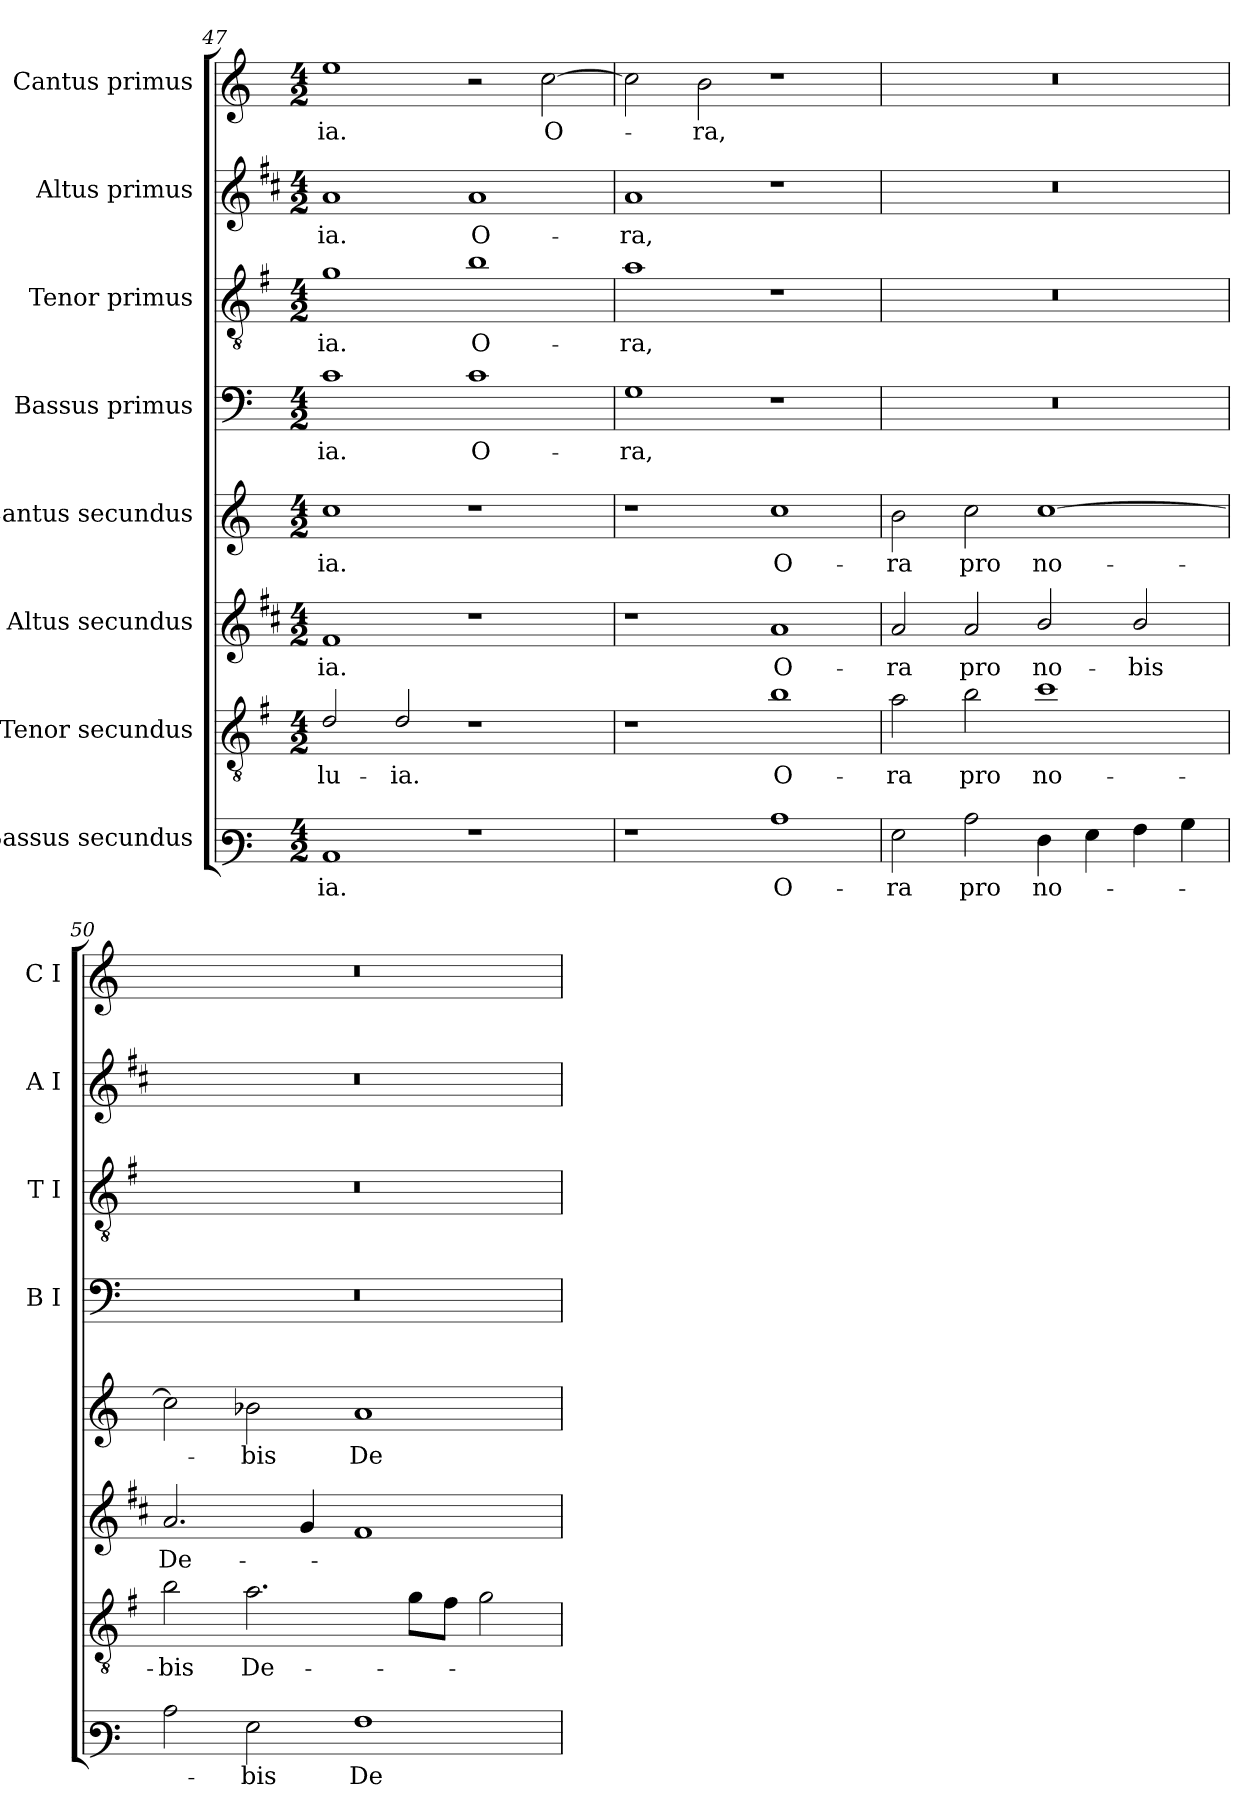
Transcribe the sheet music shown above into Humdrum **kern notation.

**kern	**text	**kern	**text	**kern	**text	**kern	**text	**kern	**text	**kern	**text	**kern	**text	**kern	**text
*part8	*part8	*part7	*part7	*part6	*part6	*part5	*part5	*part4	*part4	*part3	*part3	*part2	*part2	*part1	*part1
*staff8	*staff8	*staff7	*staff7	*staff6	*staff6	*staff5	*staff5	*staff4	*staff4	*staff3	*staff3	*staff2	*staff2	*staff1	*staff1
*I"Bassus secundus	*	*I"Tenor secundus	*	*I"Altus secundus	*	*I"Cantus secundus	*	*I"Bassus primus	*	*I"Tenor primus	*	*I"Altus primus	*	*I"Cantus primus	*
*	*	*	*	*	*	*	*	*I'B I	*	*I'T I	*	*I'A I	*	*I'C I	*
*clefF3	*	*clefGv2	*	*clefG2	*	*clefG2	*	*clefF4	*	*clefGv2	*	*clefG2	*	*clefG2	*
*	*	*ITrd4c7	*	*ITrd1c2	*	*	*	*	*	*ITrd4c7	*	*ITrd1c2	*	*	*
*k[]	*	*k[]	*	*k[]	*	*k[]	*	*k[]	*	*k[]	*	*k[]	*	*k[]	*
*C:	*	*C:	*	*C:	*	*C:	*	*C:	*	*C:	*	*C:	*	*C:	*
*M4/2	*	*M4/2	*	*M4/2	*	*M4/2	*	*M4/2	*	*M4/2	*	*M4/2	*	*M4/2	*
=47	=47	=47	=47	=47	=47	=47	=47	=47	=47	=47	=47	=47	=47	=47	=47
!	!LO:LY:b	!	!LO:LY:b	!	!LO:LY:b	!	!LO:LY:b	!	!LO:LY:b	!	!LO:LY:b	!	!LO:LY:b	!	!LO:LY:b
1C	-ia.	2G/	-lu-	1e	-ia.	1cc	-ia.	1c	-ia.	1c	-ia.	1g	-ia.	1ee	-ia.
!	!	!	!LO:LY:b	!	!	!	!	!	!	!	!	!	!	!	!
.	.	2G/	-ia.	.	.	.	.	.	.	.	.	.	.	.	.
!	!	!	!	!	!	!	!	!	!LO:LY:b	!	!LO:LY:b	!	!LO:LY:b	!	!
1r	.	1r	.	1r	.	1r	.	1c	O-	1e	O-	1g	O-	2r	.
!	!	!	!	!	!	!	!	!	!	!	!	!	!	!	!LO:LY:b
.	.	.	.	.	.	.	.	.	.	.	.	.	.	[2cc\	O-
=48	=48	=48	=48	=48	=48	=48	=48	=48	=48	=48	=48	=48	=48	=48	=48
!	!	!	!	!	!	!	!	!	!LO:LY:b	!	!LO:LY:b	!	!LO:LY:b	!	!
1r	.	1r	.	1r	.	1r	.	1G	-ra,	1d	-ra,	1g	-ra,	2cc\]	.
!	!	!	!	!	!	!	!	!	!	!	!	!	!	!	!LO:LY:b
.	.	.	.	.	.	.	.	.	.	.	.	.	.	2b\	-ra,
!	!LO:LY:b	!	!LO:LY:b	!	!LO:LY:b	!	!LO:LY:b	!	!	!	!	!	!	!	!
1c	O-	1e	O-	1g	O-	1cc	O-	1r	.	1r	.	1r	.	1r	.
=49	=49	=49	=49	=49	=49	=49	=49	=49	=49	=49	=49	=49	=49	=49	=49
!	!LO:LY:b	!	!LO:LY:b	!	!LO:LY:b	!	!LO:LY:b	!	!	!	!	!	!	!	!
2G\	-ra	2d\	-ra	2g/	-ra	2b\	-ra	0r	.	0r	.	0r	.	0r	.
!	!LO:LY:b	!	!LO:LY:b	!	!LO:LY:b	!	!LO:LY:b	!	!	!	!	!	!	!	!
2c\	pro	2e\	pro	2g/	pro	2cc\	pro	.	.	.	.	.	.	.	.
!	!LO:LY:b	!	!LO:LY:b	!	!LO:LY:b	!	!LO:LY:b	!	!	!	!	!	!	!	!
4F\	no-	1f	no-	2a/	no-	[1cc	no-	.	.	.	.	.	.	.	.
4G\	.	.	.	.	.	.	.	.	.	.	.	.	.	.	.
!	!	!	!	!	!LO:LY:b	!	!	!	!	!	!	!	!	!	!
4A\	.	.	.	2a/	-bis	.	.	.	.	.	.	.	.	.	.
4B\	.	.	.	.	.	.	.	.	.	.	.	.	.	.	.
!!LO:PB:g=z
=50	=50	=50	=50	=50	=50	=50	=50	=50	=50	=50	=50	=50	=50	=50	=50
!	!	!	!LO:LY:b	!	!LO:LY:b	!	!	!	!	!	!	!	!	!	!
2c\	.	2e\	-bis	2.g/	De-	2cc\]	.	0r	.	0r	.	0r	.	0r	.
!	!LO:LY:b	!	!LO:LY:b	!	!	!	!LO:LY:b	!	!	!	!	!	!	!	!
2G\	-bis	2.d\	De-	.	.	2b-X\	-bis	.	.	.	.	.	.	.	.
.	.	.	.	4f/	.	.	.	.	.	.	.	.	.	.	.
!	!LO:LY:b	!	!	!	!	!	!LO:LY:b	!	!	!	!	!	!	!	!
1A	De-	.	.	1e	.	1a	De-	.	.	.	.	.	.	.	.
.	.	8c\L	.	.	.	.	.	.	.	.	.	.	.	.	.
.	.	8B\J	.	.	.	.	.	.	.	.	.	.	.	.	.
.	.	2c\	.	.	.	.	.	.	.	.	.	.	.	.	.
=	=	=	=	=	=	=	=	=	=	=	=	=	=	=	=
*-	*-	*-	*-	*-	*-	*-	*-	*-	*-	*-	*-	*-	*-	*-	*-
